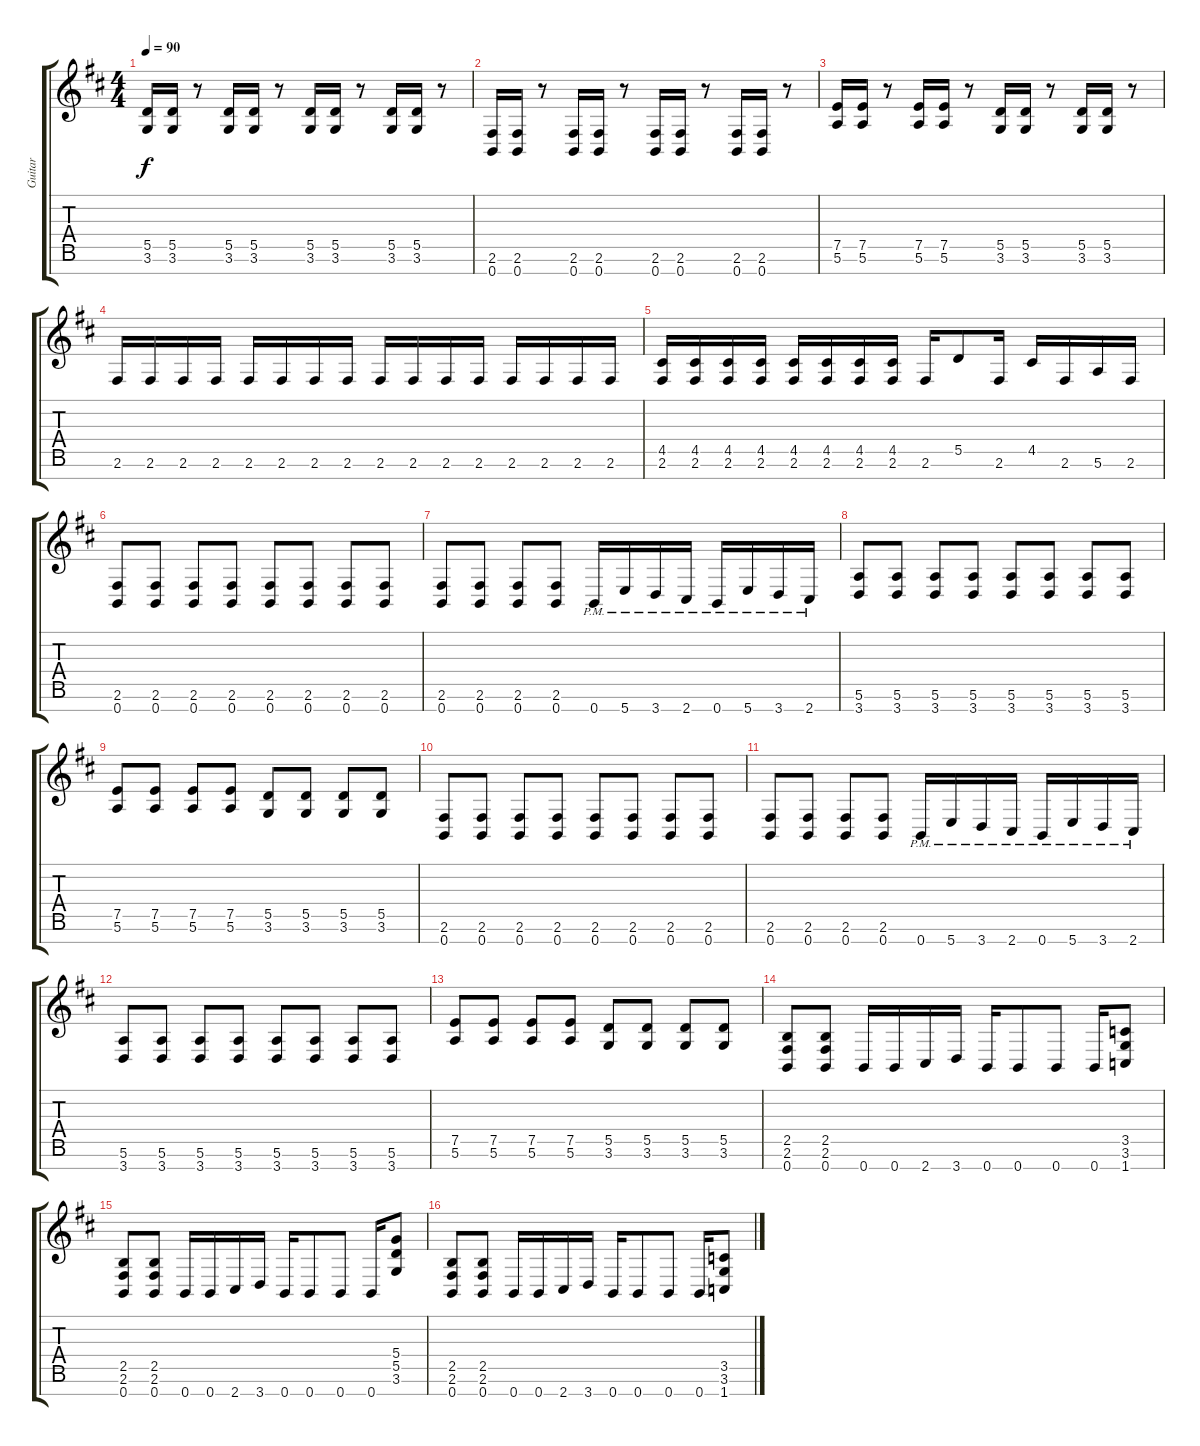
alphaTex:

\track ("Guitar" "Guitar") {instrument distortionguitar}
\staff {score tabs}
\tuning (E4 B3 G3 D3 A2 E2 B1) {hide}
\ts (4 4)
\tempo 90
\clef g2
\ks bminor
(5.5 3.6).16{dy f} (5.5 3.6).16 r.8 (5.5 3.6).16 (5.5 3.6).16 r.8 (5.5 3.6).16 (5.5 3.6).16 r.8 (5.5 3.6).16 (5.5 3.6).16 r.8 |
(2.6 0.7).16 (2.6 0.7).16 r.8 (2.6 0.7).16 (2.6 0.7).16 r.8 (2.6 0.7).16 (2.6 0.7).16 r.8 (2.6 0.7).16 (2.6 0.7).16 r.8 |
(7.5 5.6).16 (7.5 5.6).16 r.8 (7.5 5.6).16 (7.5 5.6).16 r.8 (5.5 3.6).16 (5.5 3.6).16 r.8 (5.5 3.6).16 (5.5 3.6).16 r.8 |
2.6.16 2.6.16 2.6.16 2.6.16 2.6.16 2.6.16 2.6.16 2.6.16 2.6.16 2.6.16 2.6.16 2.6.16 2.6.16 2.6.16 2.6.16 2.6.16 |
(4.5 2.6).16 (4.5 2.6).16 (4.5 2.6).16 (4.5 2.6).16 (4.5 2.6).16 (4.5 2.6).16 (4.5 2.6).16 (4.5 2.6).16 2.6.16 5.5.8 2.6.16 4.5.16 2.6.16 5.6.16 2.6.16 |
(2.6 0.7).8 (2.6 0.7).8 (2.6 0.7).8 (2.6 0.7).8 (2.6 0.7).8 (2.6 0.7).8 (2.6 0.7).8 (2.6 0.7).8 |
(2.6 0.7).8 (2.6 0.7).8 (2.6 0.7).8 (2.6 0.7).8 0.7{pm}.16 5.7{pm}.16 3.7{pm}.16 2.7{pm}.16 0.7{pm}.16 5.7{pm}.16 3.7{pm}.16 2.7{pm}.16 |
(5.6 3.7).8 (5.6 3.7).8 (5.6 3.7).8 (5.6 3.7).8 (5.6 3.7).8 (5.6 3.7).8 (5.6 3.7).8 (5.6 3.7).8 |
(7.5 5.6).8 (7.5 5.6).8 (7.5 5.6).8 (7.5 5.6).8 (5.5 3.6).8 (5.5 3.6).8 (5.5 3.6).8 (5.5 3.6).8 |
(2.6 0.7).8 (2.6 0.7).8 (2.6 0.7).8 (2.6 0.7).8 (2.6 0.7).8 (2.6 0.7).8 (2.6 0.7).8 (2.6 0.7).8 |
(2.6 0.7).8 (2.6 0.7).8 (2.6 0.7).8 (2.6 0.7).8 0.7{pm}.16 5.7{pm}.16 3.7{pm}.16 2.7{pm}.16 0.7{pm}.16 5.7{pm}.16 3.7{pm}.16 2.7{pm}.16 |
(5.6 3.7).8 (5.6 3.7).8 (5.6 3.7).8 (5.6 3.7).8 (5.6 3.7).8 (5.6 3.7).8 (5.6 3.7).8 (5.6 3.7).8 |
(7.5 5.6).8 (7.5 5.6).8 (7.5 5.6).8 (7.5 5.6).8 (5.5 3.6).8 (5.5 3.6).8 (5.5 3.6).8 (5.5 3.6).8 |
(2.5 2.6 0.7).8 (2.5 2.6 0.7).8 0.7.16 0.7.16 2.7.16 3.7.16 0.7.16 0.7.8 0.7.8 0.7.16 (3.5 3.6 1.7).8 |
(2.5 2.6 0.7).8 (2.5 2.6 0.7).8 0.7.16 0.7.16 2.7.16 3.7.16 0.7.16 0.7.8 0.7.8 0.7.16 (5.4 5.5 3.6).8 |
(2.5 2.6 0.7).8 (2.5 2.6 0.7).8 0.7.16 0.7.16 2.7.16 3.7.16 0.7.16 0.7.8 0.7.8 0.7.16 (3.5 3.6 1.7).8
